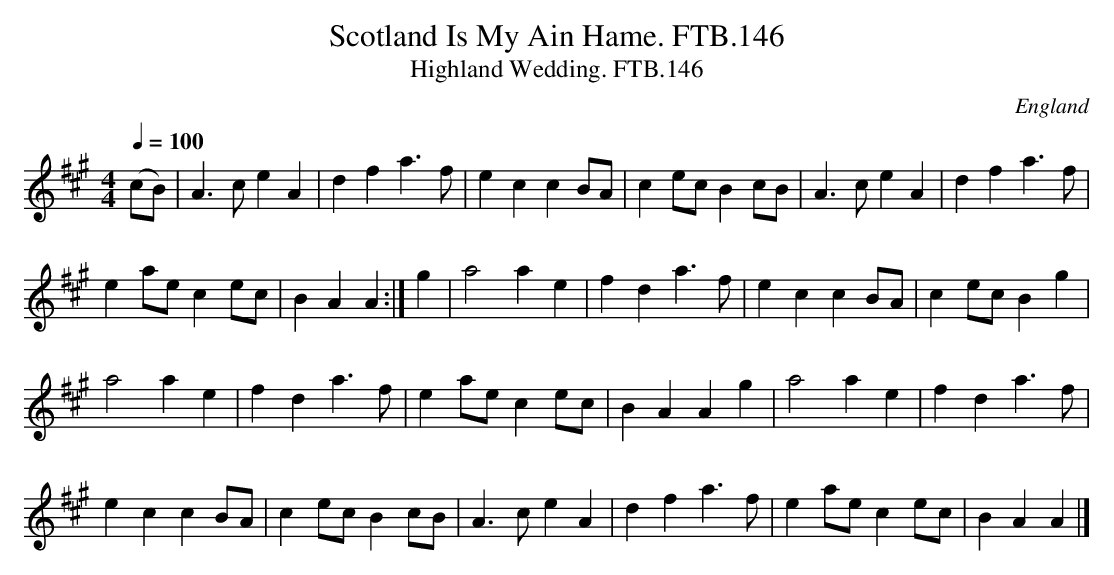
X:1
T:Scotland Is My Ain Hame. FTB.146
T:Highland Wedding. FTB.146
M:4/4
L:1/4
Q:100
O:England
K:A major
(c/B/)|A>c eA|df a>f|ec cB/A/|ce/c/ Bc/B/|A>c eA|df a>f|
ea/e/ ce/c/|BA A:|g|a2ae|fd a>f|ec cB/A/|ce/c/ Bg|
a2ae|fd a>f|ea/e/ ce/c/|BA Ag|a2ae|fd a>f|
ec cB/A/|ce/c/ Bc/B/|A>c eA|df a>f|ea/e/ ce/c/|BA A|]
